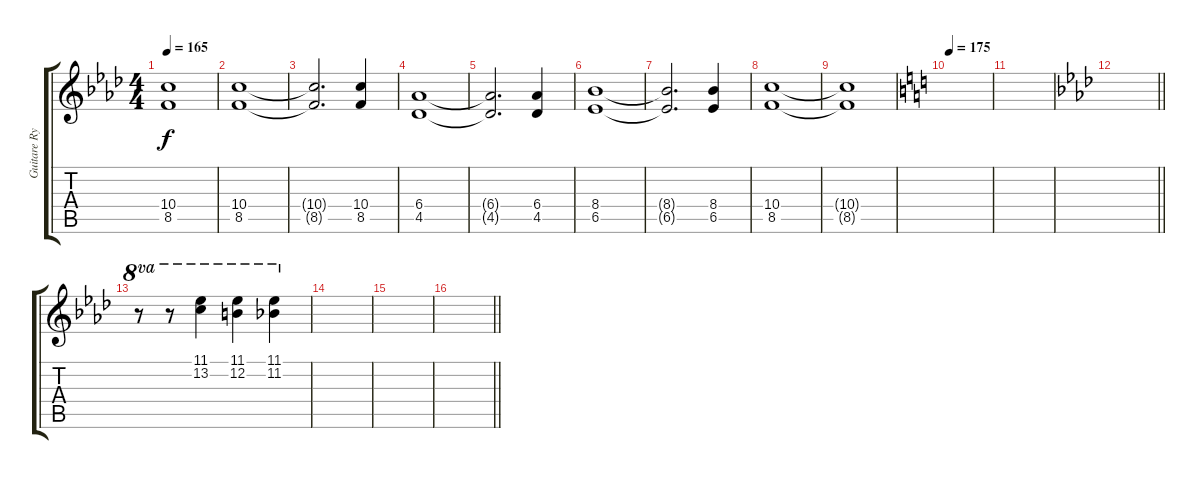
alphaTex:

\track ("Guitare Rythme" "Guitare Ry") {instrument overdrivenguitar}
\staff {score tabs}
\tuning (E4 B3 G3 D3 A2 E2) {hide}
\ts (4 4)
\tempo 165
\clef g2
\ks ab
(10.4{t} 8.5{t}).1{dy f} |
(10.4 8.5).1 |
(10.4{t} 8.5{t}).2{d} (10.4 8.5).4 |
(6.4 4.5).1 |
(6.4{t} 4.5{t}).2{d} (6.4 4.5).4 |
(8.4 6.5).1 |
(8.4{t} 6.5{t}).2{d} (8.4 6.5).4 |
(10.4 8.5).1 |
(10.4{t} 8.5{t}).1 |
\tempo 175
\ks c
|
|
\barLineRight lightlight
\ks ab
|
r.8{ot 8va} r.8{ot 8va} (11.1 13.2).4{ot 8va} (11.1 12.2).4{ot 8va} (11.1 11.2).4{ot 8va} |
|
|
\barLineRight lightlight
